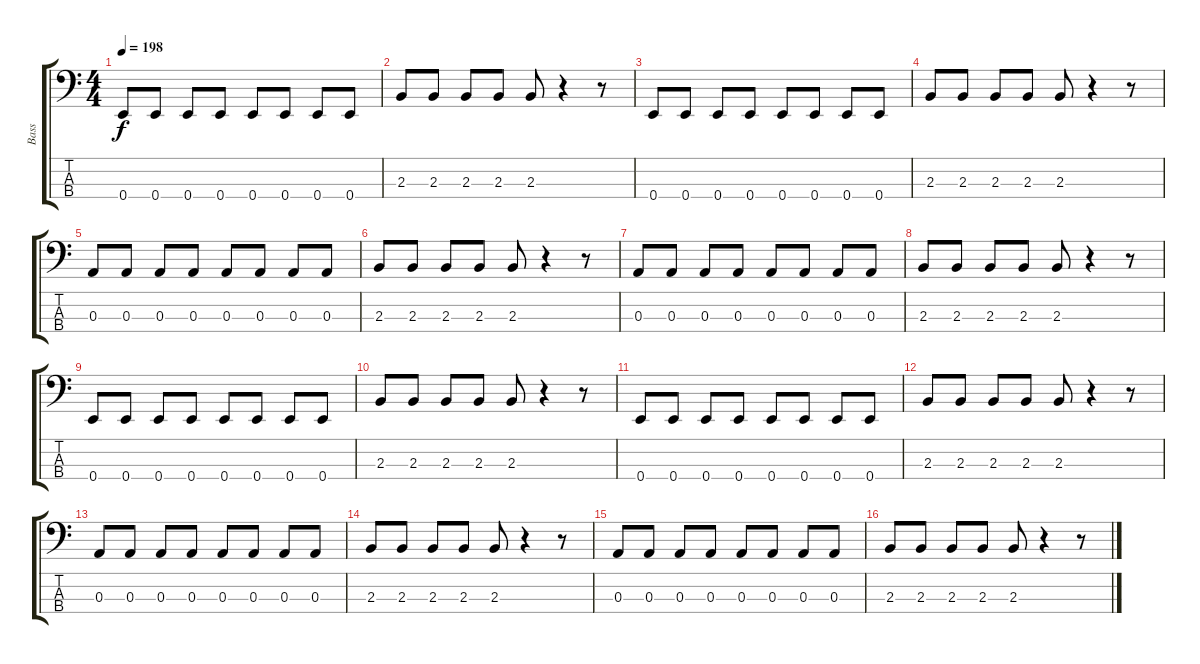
\track ("Bass" "Bass") {instrument electricbassfinger}
\staff {score tabs}
\tuning (G2 D2 A1 E1) {hide}
\ts (4 4)
\tempo 198
\clef f4
\ks c
0.4.8{dy f} 0.4.8 0.4.8 0.4.8 0.4.8 0.4.8 0.4.8 0.4.8 |
2.3.8 2.3.8 2.3.8 2.3.8 2.3.8 r.4 r.8 |
0.4.8 0.4.8 0.4.8 0.4.8 0.4.8 0.4.8 0.4.8 0.4.8 |
2.3.8 2.3.8 2.3.8 2.3.8 2.3.8 r.4 r.8 |
0.3.8 0.3.8 0.3.8 0.3.8 0.3.8 0.3.8 0.3.8 0.3.8 |
2.3.8 2.3.8 2.3.8 2.3.8 2.3.8 r.4 r.8 |
0.3.8 0.3.8 0.3.8 0.3.8 0.3.8 0.3.8 0.3.8 0.3.8 |
2.3.8 2.3.8 2.3.8 2.3.8 2.3.8 r.4 r.8 |
0.4.8 0.4.8 0.4.8 0.4.8 0.4.8 0.4.8 0.4.8 0.4.8 |
2.3.8 2.3.8 2.3.8 2.3.8 2.3.8 r.4 r.8 |
0.4.8 0.4.8 0.4.8 0.4.8 0.4.8 0.4.8 0.4.8 0.4.8 |
2.3.8 2.3.8 2.3.8 2.3.8 2.3.8 r.4 r.8 |
0.3.8 0.3.8 0.3.8 0.3.8 0.3.8 0.3.8 0.3.8 0.3.8 |
2.3.8 2.3.8 2.3.8 2.3.8 2.3.8 r.4 r.8 |
0.3.8 0.3.8 0.3.8 0.3.8 0.3.8 0.3.8 0.3.8 0.3.8 |
2.3.8 2.3.8 2.3.8 2.3.8 2.3.8 r.4 r.8
